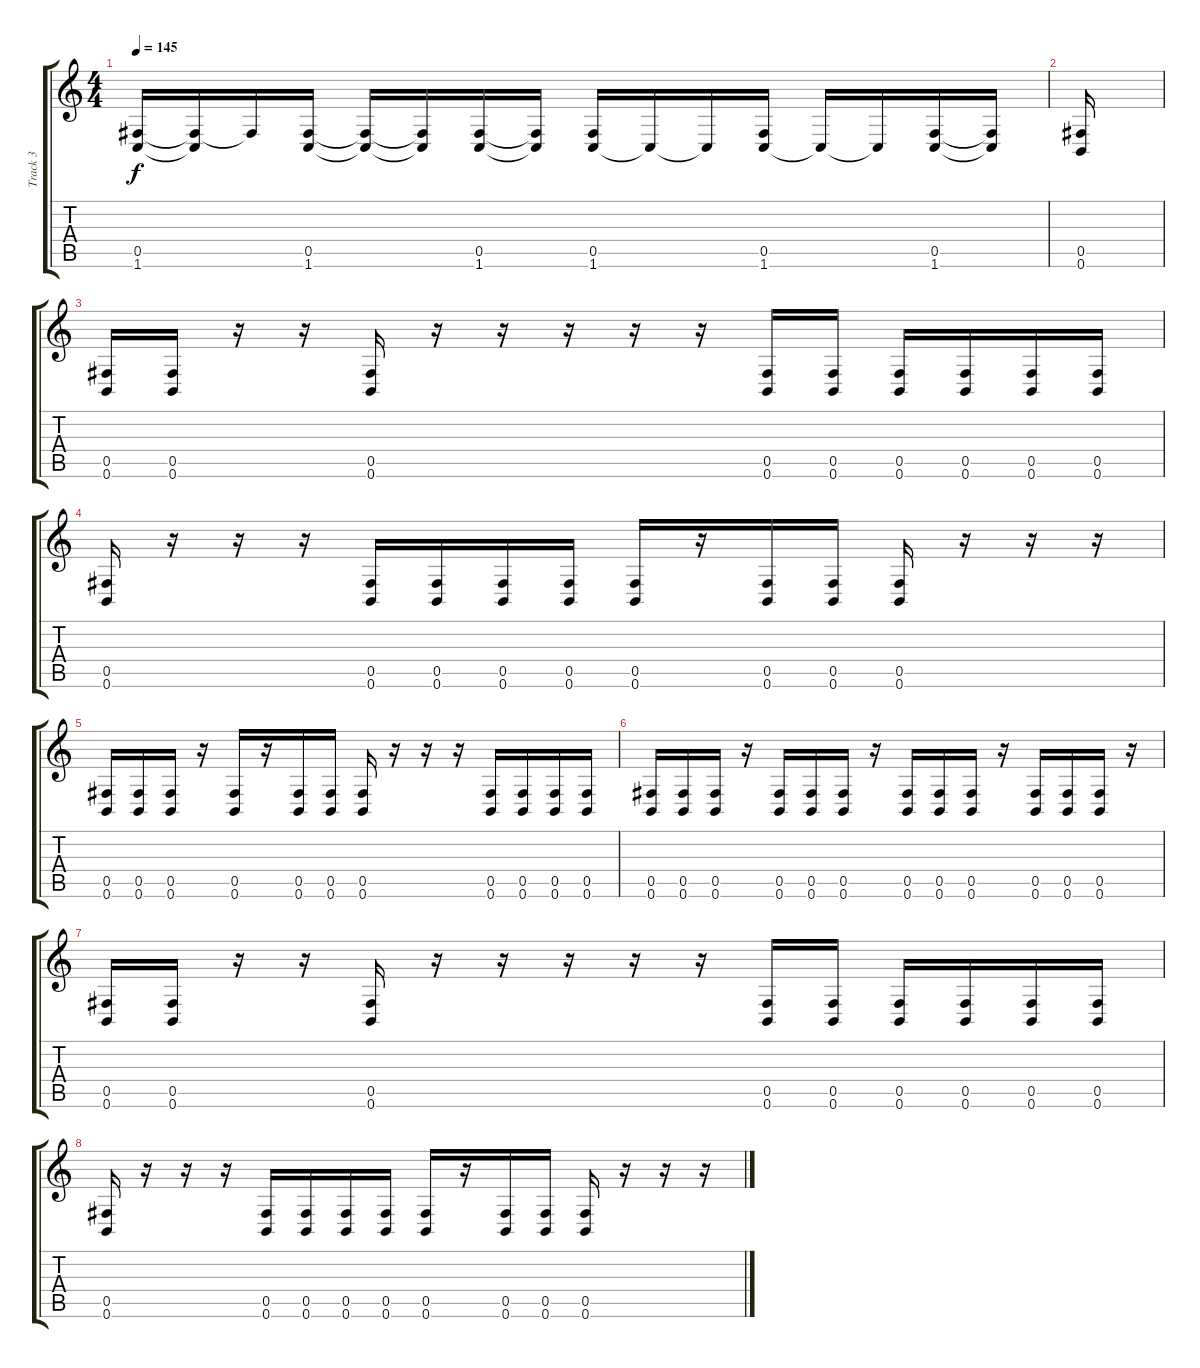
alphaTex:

\track ("Track 3" "Track 3") {instrument distortionguitar}
\staff {score tabs}
\tuning (Db4 Ab3 E3 B2 Gb2 B1) {hide}
\ts (4 4)
\tempo 145
\clef g2
\ks c
(0.5 1.6).16{dy f} (0.5{t} 1.6{t}).16 0.5{t}.16 (0.5 1.6).16 (0.5{t} 1.6{t}).16 (0.5{t} 1.6{t}).16 (0.5 1.6).16 (0.5{t} 1.6{t}).16 (0.5 1.6).16 1.6{t}.16 1.6{t}.16 (0.5 1.6).16 1.6{t}.16 1.6{t}.16 (0.5 1.6).16 (0.5{t} 1.6{t}).16 |
(0.5 0.6).16 |
(0.5 0.6).16 (0.5 0.6).16 r.16 r.16 (0.5 0.6).16 r.16 r.16 r.16 r.16 r.16 (0.5 0.6).16 (0.5 0.6).16 (0.5 0.6).16 (0.5 0.6).16 (0.5 0.6).16 (0.5 0.6).16 |
(0.5 0.6).16 r.16 r.16 r.16 (0.5 0.6).16 (0.5 0.6).16 (0.5 0.6).16 (0.5 0.6).16 (0.5 0.6).16 r.16 (0.5 0.6).16 (0.5 0.6).16 (0.5 0.6).16 r.16 r.16 r.16 |
(0.5 0.6).16 (0.5 0.6).16 (0.5 0.6).16 r.16 (0.5 0.6).16 r.16 (0.5 0.6).16 (0.5 0.6).16 (0.5 0.6).16 r.16 r.16 r.16 (0.5 0.6).16 (0.5 0.6).16 (0.5 0.6).16 (0.5 0.6).16 |
(0.5 0.6).16 (0.5 0.6).16 (0.5 0.6).16 r.16 (0.5 0.6).16 (0.5 0.6).16 (0.5 0.6).16 r.16 (0.5 0.6).16 (0.5 0.6).16 (0.5 0.6).16 r.16 (0.5 0.6).16 (0.5 0.6).16 (0.5 0.6).16 r.16 |
(0.5 0.6).16 (0.5 0.6).16 r.16 r.16 (0.5 0.6).16 r.16 r.16 r.16 r.16 r.16 (0.5 0.6).16 (0.5 0.6).16 (0.5 0.6).16 (0.5 0.6).16 (0.5 0.6).16 (0.5 0.6).16 |
(0.5 0.6).16 r.16 r.16 r.16 (0.5 0.6).16 (0.5 0.6).16 (0.5 0.6).16 (0.5 0.6).16 (0.5 0.6).16 r.16 (0.5 0.6).16 (0.5 0.6).16 (0.5 0.6).16 r.16 r.16 r.16
